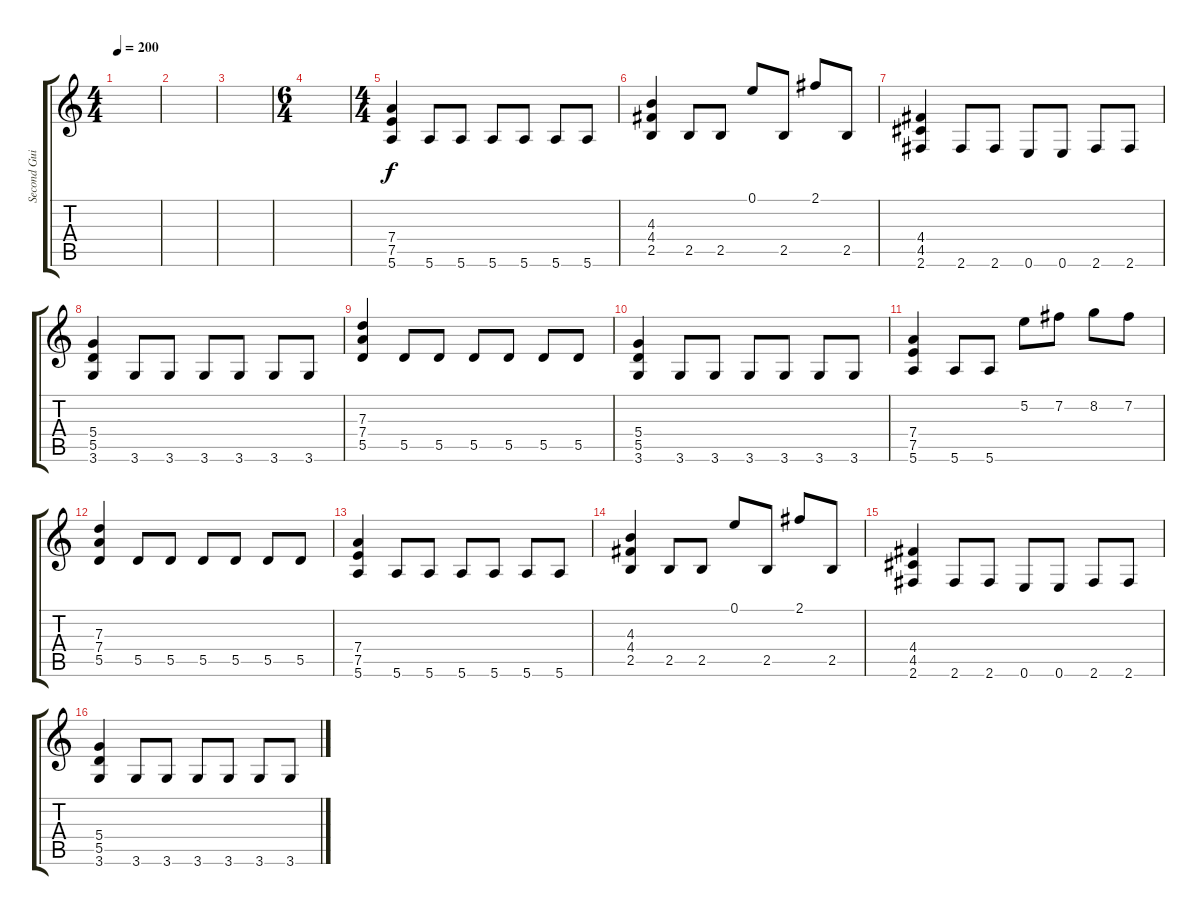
\track ("Second Guitar" "Second Gui") {instrument overdrivenguitar}
\staff {score tabs}
\tuning (E4 B3 G3 D3 A2 E2) {hide}
\ts (4 4)
\tempo 200
\clef g2
\ks c
|
|
|
\ts (6 4)
|
\ts (4 4)
(7.4 7.5 5.6).4 5.6.8 5.6.8 5.6.8 5.6.8 5.6.8 5.6.8 |
(4.3 4.4 2.5).4 2.5.8 2.5.8 0.1.8 2.5.8 2.1.8 2.5.8 |
(4.4 4.5 2.6).4 2.6.8 2.6.8 0.6.8 0.6.8 2.6.8 2.6.8 |
(5.4 5.5 3.6).4 3.6.8 3.6.8 3.6.8 3.6.8 3.6.8 3.6.8 |
(7.3 7.4 5.5).4 5.5.8 5.5.8 5.5.8 5.5.8 5.5.8 5.5.8 |
(5.4 5.5 3.6).4 3.6.8 3.6.8 3.6.8 3.6.8 3.6.8 3.6.8 |
(7.4 7.5 5.6).4 5.6.8 5.6.8 5.2.8 7.2.8 8.2.8 7.2.8 |
(7.3 7.4 5.5).4 5.5.8 5.5.8 5.5.8 5.5.8 5.5.8 5.5.8 |
(7.4 7.5 5.6).4 5.6.8 5.6.8 5.6.8 5.6.8 5.6.8 5.6.8 |
(4.3 4.4 2.5).4 2.5.8 2.5.8 0.1.8 2.5.8 2.1.8 2.5.8 |
(4.4 4.5 2.6).4 2.6.8 2.6.8 0.6.8 0.6.8 2.6.8 2.6.8 |
(5.4 5.5 3.6).4 3.6.8 3.6.8 3.6.8 3.6.8 3.6.8 3.6.8
